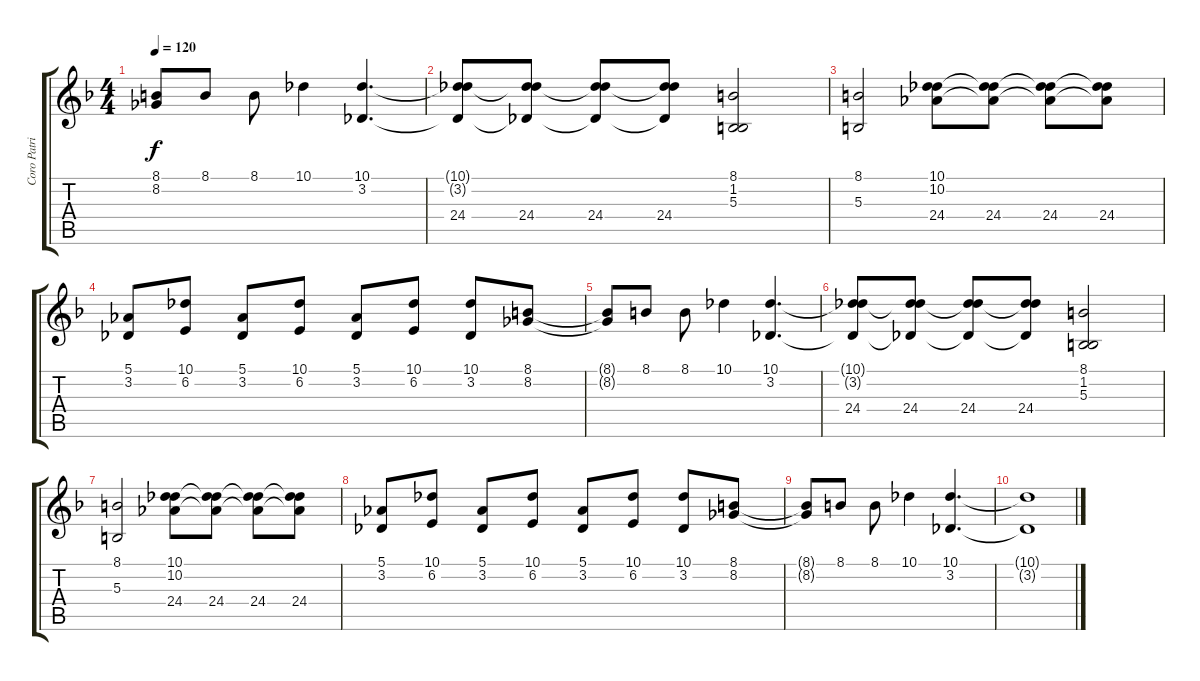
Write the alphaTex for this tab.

\track ("Coro Patricia y Jose" "Coro Patri") {instrument lead1square}
\staff {score tabs}
\tuning (Eb4 Bb3 Gb3 Db3 Ab2 Eb2) {hide}
\ts (4 4)
\tempo 120
\clef g2
\ks dminor
(8.1{t} 8.2{t}).8{dy f} 8.1.8 8.1.8 10.1.4 (10.1 3.2).4{d} |
(10.1{t} 3.2{t} 24.4).8 (10.1{t} 3.2{t} 24.4).8 (10.1{t} 3.2{t} 24.4).8 (10.1{t} 3.2{t} 24.4).8 (8.1 1.2 5.3).2 |
(8.1 5.3).2 (10.1 10.2 24.4).8 (10.1{t} 10.2{t} 24.4).8 (10.1{t} 10.2{t} 24.4).8 (10.1{t} 10.2{t} 24.4).8 |
(5.1 3.2).8 (10.1 6.2).8 (5.1 3.2).8 (10.1 6.2).8 (5.1 3.2).8 (10.1 6.2).8 (10.1 3.2).8 (8.1 8.2).8 |
(8.1{t} 8.2{t}).8 8.1.8 8.1.8 10.1.4 (10.1 3.2).4{d} |
(10.1{t} 3.2{t} 24.4).8 (10.1{t} 3.2{t} 24.4).8 (10.1{t} 3.2{t} 24.4).8 (10.1{t} 3.2{t} 24.4).8 (8.1 1.2 5.3).2 |
(8.1 5.3).2 (10.1 10.2 24.4).8 (10.1{t} 10.2{t} 24.4).8 (10.1{t} 10.2{t} 24.4).8 (10.1{t} 10.2{t} 24.4).8 |
(5.1 3.2).8 (10.1 6.2).8 (5.1 3.2).8 (10.1 6.2).8 (5.1 3.2).8 (10.1 6.2).8 (10.1 3.2).8 (8.1 8.2).8 |
(8.1{t} 8.2{t}).8 8.1.8 8.1.8 10.1.4 (10.1 3.2).4{d} |
(10.1{t} 3.2{t}).1
